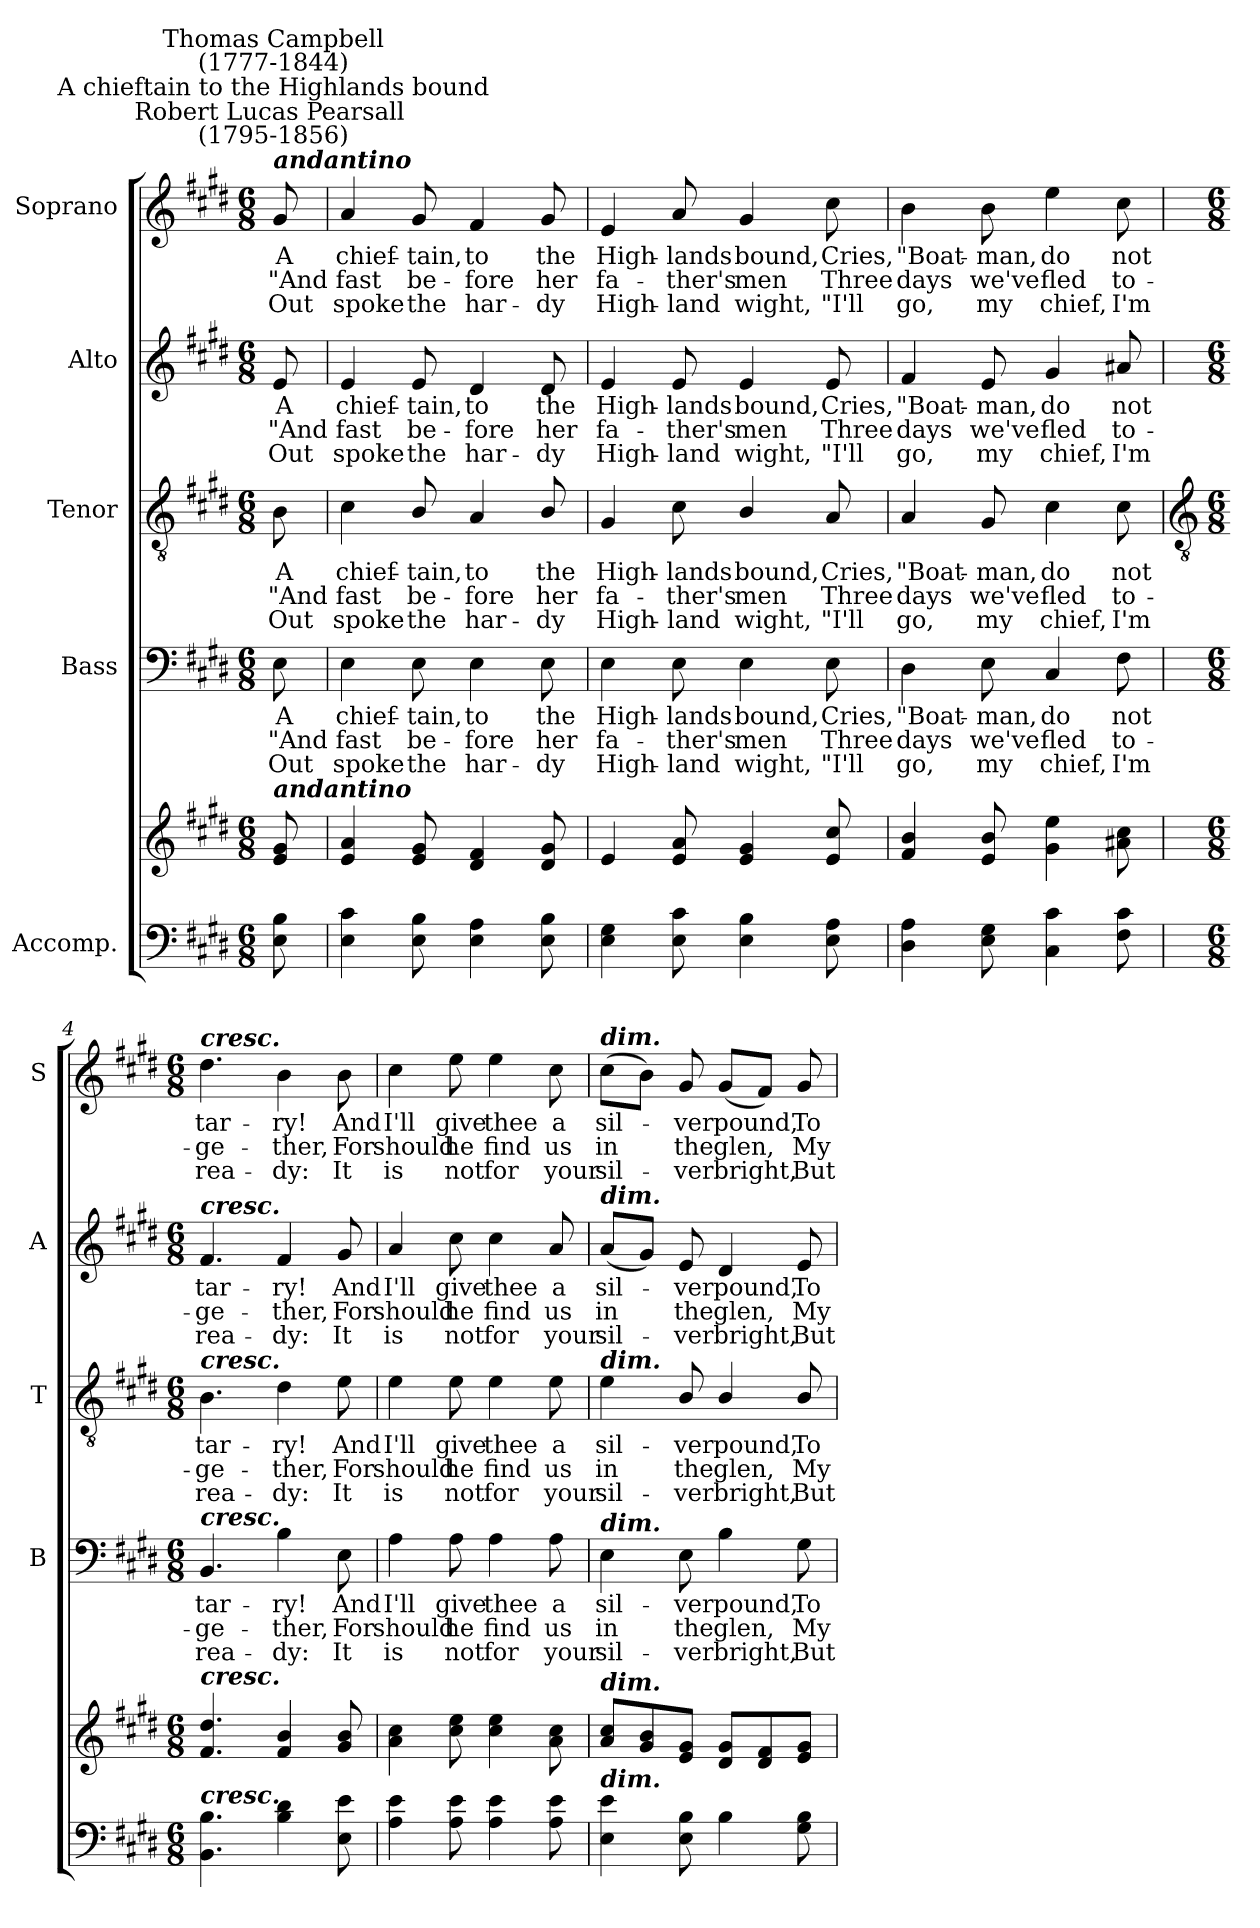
**kern	**kern	**kern	**text	**text	**text	**kern	**text	**text	**text	**kern	**text	**text	**text	**kern	**text	**text	**text
*part5	*part5	*part4	*part4	*part4	*part4	*part3	*part3	*part3	*part3	*part2	*part2	*part2	*part2	*part1	*part1	*part1	*part1
*staff6	*staff5	*staff4	*staff4	*staff4	*staff4	*staff3	*staff3	*staff3	*staff3	*staff2	*staff2	*staff2	*staff2	*staff1	*staff1	*staff1	*staff1
*I"Accomp.	*	*I"Bass	*	*	*	*I"Tenor	*	*	*	*I"Alto	*	*	*	*I"Soprano	*	*	*
*	*	*I'B	*	*	*	*I'T	*	*	*	*I'A	*	*	*	*I'S	*	*	*
*clefF4	*clefG2	*clefF4	*	*	*	*clefGv2	*	*	*	*clefG2	*	*	*	*clefG2	*	*	*
*k[f#c#g#d#]	*k[f#c#g#d#]	*k[f#c#g#d#]	*	*	*	*k[f#c#g#d#]	*	*	*	*k[f#c#g#d#]	*	*	*	*k[f#c#g#d#]	*	*	*
*E:	*E:	*E:	*	*	*	*E:	*	*	*	*E:	*	*	*	*E:	*	*	*
*M6/8	*M6/8	*M6/8	*	*	*	*M6/8	*	*	*	*M6/8	*	*	*	*M6/8	*	*	*
*MM72	*MM72	*MM72	*	*	*	*MM72	*	*	*	*MM72	*	*	*	*MM72	*	*	*
=	=	=	=	=	=	=	=	=	=	=	=	=	=	=	=	=	=
!	!	!	!	!	!	!	!	!	!	!	!	!	!	!LO:TX:a:Bi:t=andantino	!	!	!
!	!	!	!	!	!	!	!	!	!	!	!	!	!	!LO:TX:a:cj:t=Robert Lucas Pearsall \n(1795-1856)	!	!	!
!	!	!	!	!	!	!	!	!	!	!	!	!	!	!LO:TX:a:cj:t=A chieftain to the Highlands bound	!	!	!
!	!	!	!	!	!	!	!	!	!	!	!	!	!	!LO:TX:a:cj:t=Thomas Campbell\n(1777-1844)	!	!	!
!	!LO:TX:a:Bi:t=andantino	!	!	!	!	!	!	!	!	!	!	!	!	!	!	!	!
!	!	!	!LO:LY:b	!LO:LY:b	!LO:LY:b	!	!LO:LY:b	!LO:LY:b	!LO:LY:b	!	!LO:LY:b	!LO:LY:b	!LO:LY:b	!	!LO:LY:b	!LO:LY:b	!LO:LY:b
8E 8B	8e 8g#	8E	A	"And	Out	8B	A	"And	Out	8e	A	"And	Out	8g#	A	"And	Out
=1	=1	=1	=1	=1	=1	=1	=1	=1	=1	=1	=1	=1	=1	=1	=1	=1	=1
!	!	!	!LO:LY:b	!LO:LY:b	!LO:LY:b	!	!LO:LY:b	!LO:LY:b	!LO:LY:b	!	!LO:LY:b	!LO:LY:b	!LO:LY:b	!	!LO:LY:b	!LO:LY:b	!LO:LY:b
4E 4c#	4e 4a	4E	chief-	-fast	spoke	4c#	chief-	-fast	spoke	4e	chief-	-fast	spoke	4a	chief-	-fast	spoke
!	!	!	!LO:LY:b	!LO:LY:b	!LO:LY:b	!	!LO:LY:b	!LO:LY:b	!LO:LY:b	!	!LO:LY:b	!LO:LY:b	!LO:LY:b	!	!LO:LY:b	!LO:LY:b	!LO:LY:b
8E 8B	8e 8g#	8E	tain,	be-	-the	8B/	tain,	be-	-the	8e	tain,	be-	-the	8g#	tain,	be-	-the
!	!	!	!LO:LY:b	!LO:LY:b	!LO:LY:b	!	!LO:LY:b	!LO:LY:b	!LO:LY:b	!	!LO:LY:b	!LO:LY:b	!LO:LY:b	!	!LO:LY:b	!LO:LY:b	!LO:LY:b
4E 4A	4d# 4f#	4E	to	fore	har-	4A	to	fore	har-	4d#	to	fore	har-	4f#	to	fore	har-
!	!	!	!LO:LY:b	!LO:LY:b	!LO:LY:b	!	!LO:LY:b	!LO:LY:b	!LO:LY:b	!	!LO:LY:b	!LO:LY:b	!LO:LY:b	!	!LO:LY:b	!LO:LY:b	!LO:LY:b
8E 8B	8d# 8g#	8E	-the	her	dy	8B/	-the	her	dy	8d#	-the	her	dy	8g#	-the	her	dy
=2	=2	=2	=2	=2	=2	=2	=2	=2	=2	=2	=2	=2	=2	=2	=2	=2	=2
!	!	!	!LO:LY:b	!LO:LY:b	!LO:LY:b	!	!LO:LY:b	!LO:LY:b	!LO:LY:b	!	!LO:LY:b	!LO:LY:b	!LO:LY:b	!	!LO:LY:b	!LO:LY:b	!LO:LY:b
4E 4G#	4e	4E	High-	-fa-	-High-	4G#	High-	-fa-	-High-	4e	High-	-fa-	-High-	4e	High-	-fa-	-High-
!	!	!	!LO:LY:b	!LO:LY:b	!LO:LY:b	!	!LO:LY:b	!LO:LY:b	!LO:LY:b	!	!LO:LY:b	!LO:LY:b	!LO:LY:b	!	!LO:LY:b	!LO:LY:b	!LO:LY:b
8E 8c#	8e 8a	8E	-lands	ther's	land	8c#	-lands	ther's	land	8e	-lands	ther's	land	8a	-lands	ther's	land
!	!	!	!LO:LY:b	!LO:LY:b	!LO:LY:b	!	!LO:LY:b	!LO:LY:b	!LO:LY:b	!	!LO:LY:b	!LO:LY:b	!LO:LY:b	!	!LO:LY:b	!LO:LY:b	!LO:LY:b
4E 4B	4e 4g#	4E	bound,	men	wight,	4B/	bound,	men	wight,	4e	bound,	men	wight,	4g#	bound,	men	wight,
!	!	!	!LO:LY:b	!LO:LY:b	!LO:LY:b	!	!LO:LY:b	!LO:LY:b	!LO:LY:b	!	!LO:LY:b	!LO:LY:b	!LO:LY:b	!	!LO:LY:b	!LO:LY:b	!LO:LY:b
8E 8A	8e 8cc#	8E	Cries,	Three	"I'll	8A	Cries,	Three	"I'll	8e	Cries,	Three	"I'll	8cc#	Cries,	Three	"I'll
=3	=3	=3	=3	=3	=3	=3	=3	=3	=3	=3	=3	=3	=3	=3	=3	=3	=3
!	!	!	!LO:LY:b	!LO:LY:b	!LO:LY:b	!	!LO:LY:b	!LO:LY:b	!LO:LY:b	!	!LO:LY:b	!LO:LY:b	!LO:LY:b	!	!LO:LY:b	!LO:LY:b	!LO:LY:b
4D# 4A	4f# 4b	4D#	"Boat-	-days	go,	4A	"Boat-	-days	go,	4f#	"Boat-	-days	go,	4b	"Boat-	-days	go,
!	!	!	!LO:LY:b	!LO:LY:b	!LO:LY:b	!	!LO:LY:b	!LO:LY:b	!LO:LY:b	!	!LO:LY:b	!LO:LY:b	!LO:LY:b	!	!LO:LY:b	!LO:LY:b	!LO:LY:b
8E 8G#	8e 8b	8E	man,	we've	my	8G#	man,	we've	my	8e	man,	we've	my	8b	man,	we've	my
!	!	!	!LO:LY:b	!LO:LY:b	!LO:LY:b	!	!LO:LY:b	!LO:LY:b	!LO:LY:b	!	!LO:LY:b	!LO:LY:b	!LO:LY:b	!	!LO:LY:b	!LO:LY:b	!LO:LY:b
4C# 4c#	4g# 4ee	4C#	do	fled	chief,	4c#	do	fled	chief,	4g#	do	fled	chief,	4ee	do	fled	chief,
!	!	!	!LO:LY:b	!LO:LY:b	!LO:LY:b	!	!LO:LY:b	!LO:LY:b	!LO:LY:b	!	!LO:LY:b	!LO:LY:b	!LO:LY:b	!	!LO:LY:b	!LO:LY:b	!LO:LY:b
8F# 8c#	8a#X 8cc#	8F#	not	to-	-I'm	8c#	not	to-	-I'm	8a#X	not	to-	-I'm	8cc#	not	to-	-I'm
!!LO:LB:g=z
=4	=4	=4	=4	=4	=4	=4	=4	=4	=4	=4	=4	=4	=4	=4	=4	=4	=4
*	*	*	*	*	*	*clefGv2	*	*	*	*	*	*	*	*	*	*	*
*M6/8	*M6/8	*M6/8	*	*	*	*M6/8	*	*	*	*M6/8	*	*	*	*M6/8	*	*	*
!	!	!	!	!	!	!	!	!	!	!	!	!	!	!LO:TX:a:Bi:t=cresc.	!	!	!
!	!	!	!	!	!	!	!	!	!	!LO:TX:a:Bi:t=cresc.	!	!	!	!	!	!	!
!	!	!	!	!	!	!LO:TX:a:Bi:t=cresc.	!	!	!	!	!	!	!	!	!	!	!
!	!	!LO:TX:a:Bi:t=cresc.	!	!	!	!	!	!	!	!	!	!	!	!	!	!	!
!	!LO:TX:a:Bi:t=cresc.	!	!	!	!	!	!	!	!	!	!	!	!	!	!	!	!
!LO:TX:a:Bi:t=cresc.	!	!	!	!	!	!	!	!	!	!	!	!	!	!	!	!	!
!	!	!	!LO:LY:b	!LO:LY:b	!LO:LY:b	!	!LO:LY:b	!LO:LY:b	!LO:LY:b	!	!LO:LY:b	!LO:LY:b	!LO:LY:b	!	!LO:LY:b	!LO:LY:b	!LO:LY:b
4.BB 4.B	4.f# 4.dd#	4.BB	tar-	-ge-	-rea-	4.B	tar-	-ge-	-rea-	4.f#	tar-	-ge-	-rea-	4.dd#	tar-	-ge-	-rea-
!	!	!	!LO:LY:b	!LO:LY:b	!LO:LY:b	!	!LO:LY:b	!LO:LY:b	!LO:LY:b	!	!LO:LY:b	!LO:LY:b	!LO:LY:b	!	!LO:LY:b	!LO:LY:b	!LO:LY:b
4B 4d#	4f# 4b	4B	-ry!	ther,	dy:	4d#	-ry!	ther,	dy:	4f#	-ry!	ther,	dy:	4b	-ry!	ther,	dy:
!	!	!	!LO:LY:b	!LO:LY:b	!LO:LY:b	!	!LO:LY:b	!LO:LY:b	!LO:LY:b	!	!LO:LY:b	!LO:LY:b	!LO:LY:b	!	!LO:LY:b	!LO:LY:b	!LO:LY:b
8E 8e	8g# 8b	8E	And	For	It	8e	And	For	It	8g#	And	For	It	8b	And	For	It
=5	=5	=5	=5	=5	=5	=5	=5	=5	=5	=5	=5	=5	=5	=5	=5	=5	=5
!	!	!	!LO:LY:b	!LO:LY:b	!LO:LY:b	!	!LO:LY:b	!LO:LY:b	!LO:LY:b	!	!LO:LY:b	!LO:LY:b	!LO:LY:b	!	!LO:LY:b	!LO:LY:b	!LO:LY:b
4A 4e	4a 4cc#	4A	I'll	should	is	4e	I'll	should	is	4a	I'll	should	is	4cc#	I'll	should	is
!	!	!	!LO:LY:b	!LO:LY:b	!LO:LY:b	!	!LO:LY:b	!LO:LY:b	!LO:LY:b	!	!LO:LY:b	!LO:LY:b	!LO:LY:b	!	!LO:LY:b	!LO:LY:b	!LO:LY:b
8A 8e	8cc# 8ee	8A	give	he	not	8e	give	he	not	8cc#	give	he	not	8ee	give	he	not
!	!	!	!LO:LY:b	!LO:LY:b	!LO:LY:b	!	!LO:LY:b	!LO:LY:b	!LO:LY:b	!	!LO:LY:b	!LO:LY:b	!LO:LY:b	!	!LO:LY:b	!LO:LY:b	!LO:LY:b
4A 4e	4cc# 4ee	4A	thee	find	for	4e	thee	find	for	4cc#	thee	find	for	4ee	thee	find	for
!	!	!	!LO:LY:b	!LO:LY:b	!LO:LY:b	!	!LO:LY:b	!LO:LY:b	!LO:LY:b	!	!LO:LY:b	!LO:LY:b	!LO:LY:b	!	!LO:LY:b	!LO:LY:b	!LO:LY:b
8A 8e	8a 8cc#	8A	a	us	your	8e	a	us	your	8a	a	us	your	8cc#	a	us	your
=6	=6	=6	=6	=6	=6	=6	=6	=6	=6	=6	=6	=6	=6	=6	=6	=6	=6
!	!	!	!	!	!	!	!	!	!	!	!	!	!	!LO:TX:a:Bi:t=dim.	!	!	!
!	!	!	!	!	!	!	!	!	!	!LO:TX:a:Bi:t=dim.	!	!	!	!	!	!	!
!	!	!	!	!	!	!LO:TX:a:Bi:t=dim.	!	!	!	!	!	!	!	!	!	!	!
!	!	!LO:TX:a:Bi:t=dim.	!	!	!	!	!	!	!	!	!	!	!	!	!	!	!
!	!LO:TX:a:Bi:t=dim.	!	!	!	!	!	!	!	!	!	!	!	!	!	!	!	!
!LO:TX:a:Bi:t=dim.	!	!	!	!	!	!	!	!	!	!	!	!	!	!	!	!	!
!	!	!	!LO:LY:b	!LO:LY:b	!LO:LY:b	!	!LO:LY:b	!LO:LY:b	!LO:LY:b	!	!LO:LY:b	!LO:LY:b	!LO:LY:b	!	!LO:LY:b	!LO:LY:b	!LO:LY:b
4E 4e	8a 8cc#L	4E	sil-	-in	sil-	4e	sil-	-in	sil-	(<8aL	sil-	in	sil-	(>8cc#L	sil-	in	sil-
.	8g# 8b	.	.	.	.	.	.	.	.	8g#J)	.	.	.	8bJ)	.	.	.
!	!	!	!LO:LY:b	!LO:LY:b	!LO:LY:b	!	!LO:LY:b	!LO:LY:b	!LO:LY:b	!	!LO:LY:b	!LO:LY:b	!LO:LY:b	!	!LO:LY:b	!LO:LY:b	!LO:LY:b
8E 8B	8e 8g#J	8E	-ver	the	ver	8B/	-ver	the	ver	8e	ver	the	ver	8g#	ver	the	ver
!	!	!	!LO:LY:b	!LO:LY:b	!LO:LY:b	!	!LO:LY:b	!LO:LY:b	!LO:LY:b	!	!LO:LY:b	!LO:LY:b	!LO:LY:b	!	!LO:LY:b	!LO:LY:b	!LO:LY:b
4B	8d# 8g#L	4B	pound,	glen,	bright,	4B/	pound,	glen,	bright,	4d#	pound,	glen,	bright,	(<8g#L	pound,	glen,	bright,
.	8d# 8f#	.	.	.	.	.	.	.	.	.	.	.	.	8f#J)	.	.	.
!	!	!	!LO:LY:b	!LO:LY:b	!LO:LY:b	!	!LO:LY:b	!LO:LY:b	!LO:LY:b	!	!LO:LY:b	!LO:LY:b	!LO:LY:b	!	!LO:LY:b	!LO:LY:b	!LO:LY:b
8G# 8B	8e 8g#J	8G#	To	My	But	8B/	To	My	But	8e	To	My	But	8g#	To	My	But
=	=	=	=	=	=	=	=	=	=	=	=	=	=	=	=	=	=
*-	*-	*-	*-	*-	*-	*-	*-	*-	*-	*-	*-	*-	*-	*-	*-	*-	*-
